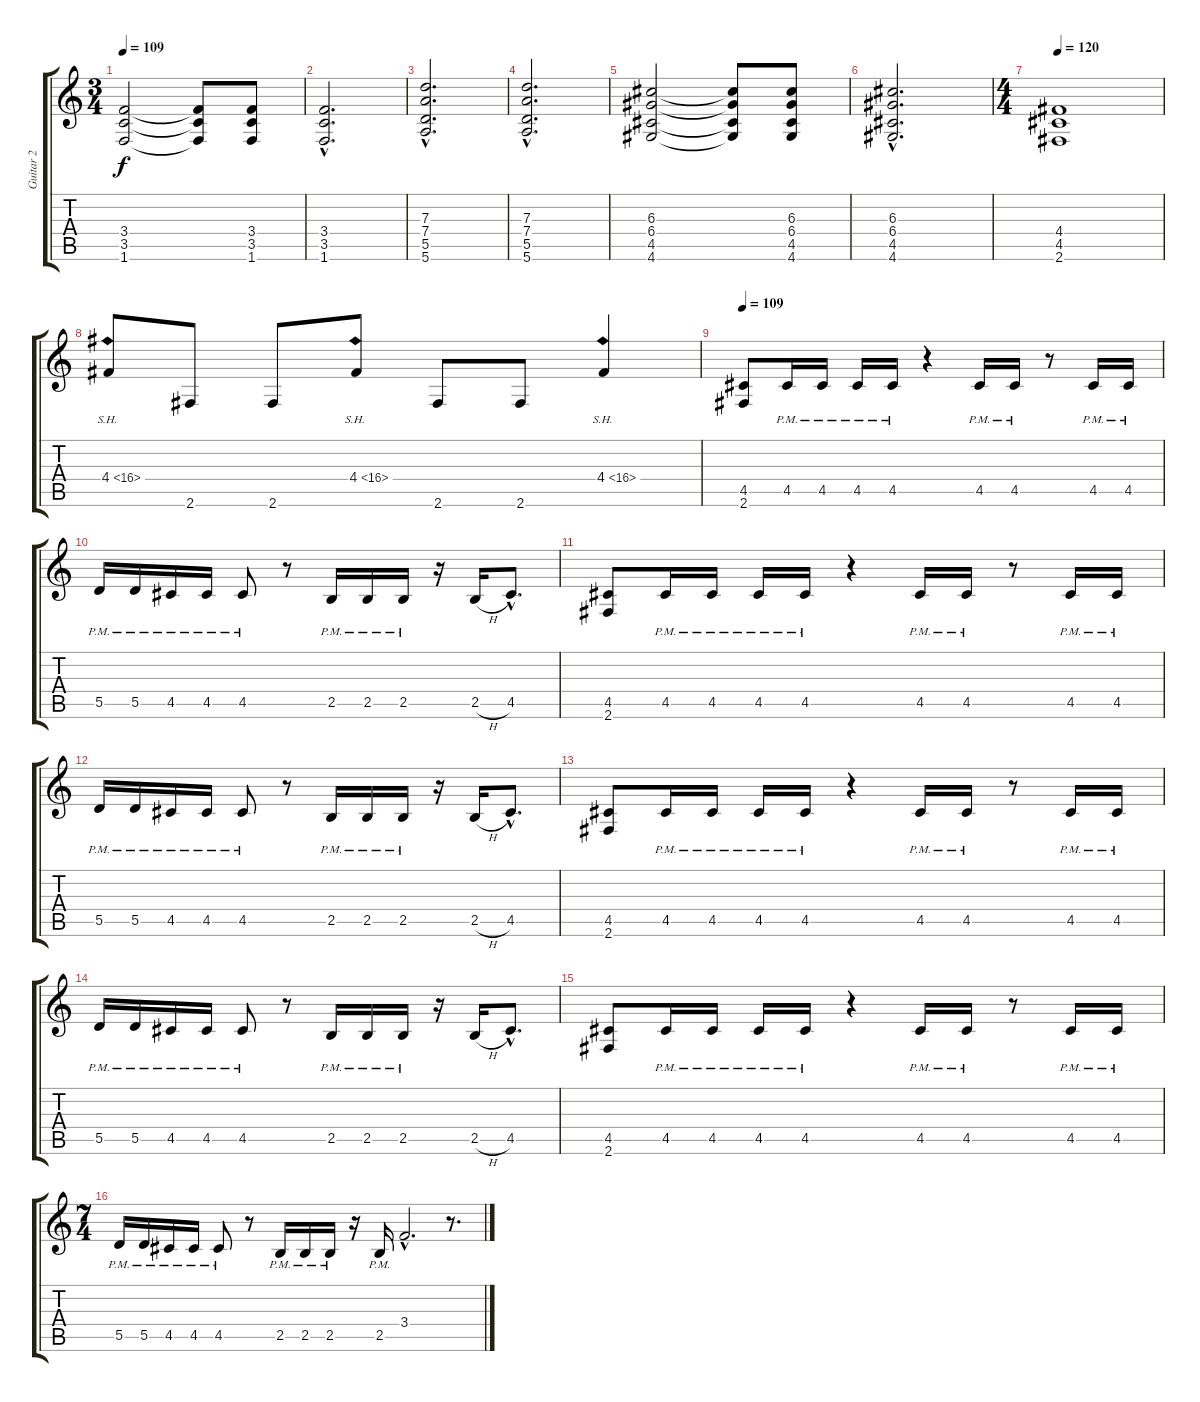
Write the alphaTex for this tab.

\track ("Guitar 2" "Guitar 2") {instrument distortionguitar}
\staff {score tabs}
\tuning (E4 B3 G3 D3 A2 E2) {hide}
\ts (3 4)
\tempo 109
\clef g2
\ks c
(3.4 3.5 1.6).2{dy f} (3.4{t} 3.5{t} 1.6{t}).8 (3.4 3.5 1.6).8 |
(3.4{hac} 3.5{hac} 1.6{hac}).2{d} |
(7.3{hac} 7.4{hac} 5.5{hac} 5.6{hac}).2{d} |
(7.3{hac} 7.4{hac} 5.5{hac} 5.6{hac}).2{d} |
(6.3 6.4 4.5 4.6).2 (6.3{t} 6.4{t} 4.5{t} 4.6{t}).8 (6.3 6.4 4.5 4.6).8 |
(6.3{hac} 6.4{hac} 4.5{hac} 4.6{hac}).2{d} |
\ts (4 4)
\tempo 120
(4.4 4.5 2.6).1 |
4.4{sh 12}.8 2.6.8 2.6.8 4.4{sh 12}.8 2.6.8 2.6.8 4.4{sh 12}.4 |
\tempo 109
(4.5 2.6).8 4.5{pm}.16 4.5{pm}.16 4.5{pm}.16 4.5{pm}.16 r.4 4.5{pm}.16 4.5{pm}.16 r.8 4.5{pm}.16 4.5{pm}.16 |
5.5{pm}.16 5.5{pm}.16 4.5{pm}.16 4.5{pm}.16 4.5{pm}.8 r.8 2.5{pm}.16 2.5{pm}.16 2.5{pm}.16 r.16 2.5{h}.16 4.5{hac}.8{d} |
(4.5 2.6).8 4.5{pm}.16 4.5{pm}.16 4.5{pm}.16 4.5{pm}.16 r.4 4.5{pm}.16 4.5{pm}.16 r.8 4.5{pm}.16 4.5{pm}.16 |
5.5{pm}.16 5.5{pm}.16 4.5{pm}.16 4.5{pm}.16 4.5{pm}.8 r.8 2.5{pm}.16 2.5{pm}.16 2.5{pm}.16 r.16 2.5{h}.16 4.5{hac}.8{d} |
(4.5 2.6).8 4.5{pm}.16 4.5{pm}.16 4.5{pm}.16 4.5{pm}.16 r.4 4.5{pm}.16 4.5{pm}.16 r.8 4.5{pm}.16 4.5{pm}.16 |
5.5{pm}.16 5.5{pm}.16 4.5{pm}.16 4.5{pm}.16 4.5{pm}.8 r.8 2.5{pm}.16 2.5{pm}.16 2.5{pm}.16 r.16 2.5{h}.16 4.5{hac}.8{d} |
(4.5 2.6).8 4.5{pm}.16 4.5{pm}.16 4.5{pm}.16 4.5{pm}.16 r.4 4.5{pm}.16 4.5{pm}.16 r.8 4.5{pm}.16 4.5{pm}.16 |
\ts (7 4)
5.5{pm}.16 5.5{pm}.16 4.5{pm}.16 4.5{pm}.16 4.5{pm}.8 r.8 2.5{pm}.16 2.5{pm}.16 2.5{pm}.16 r.16 2.5{pm}.16 3.4{hac}.2{d} r.8{d}
